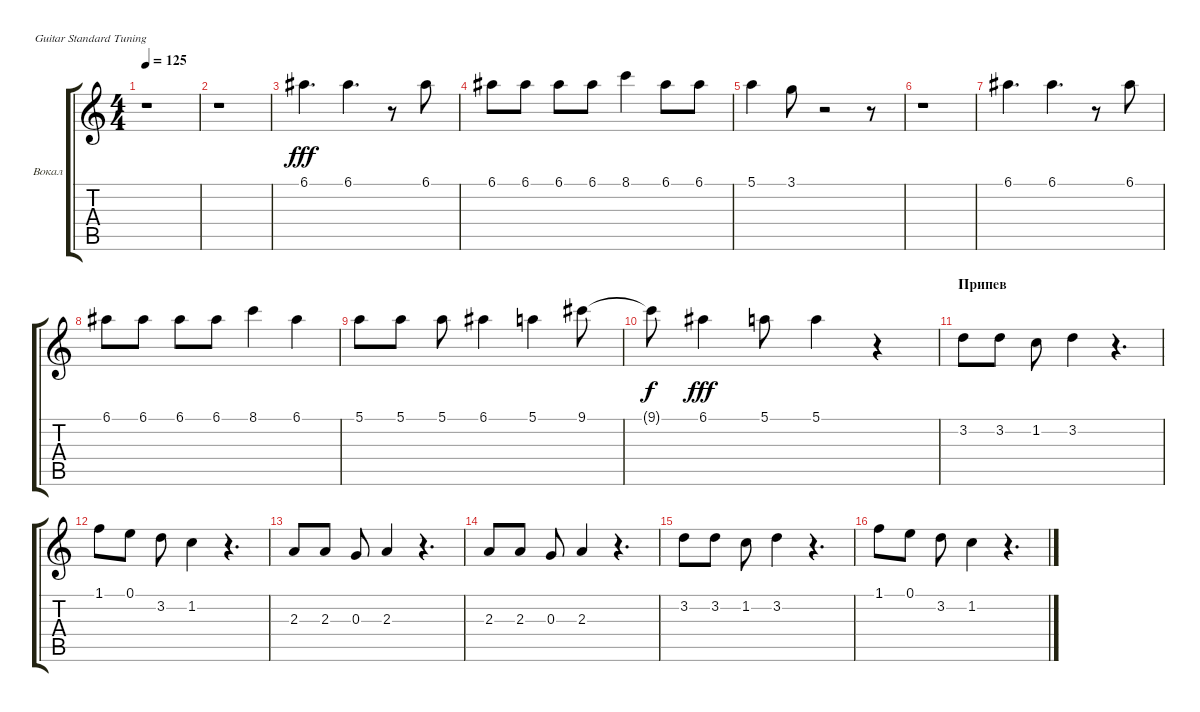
\bracketExtendMode groupsimilarinstruments
\firstSystemTrackNameOrientation horizontal
\otherSystemsTrackNameOrientation horizontal
\track ("Валерий Кипелов" "Вокал") {instrument tenorsax}
\staff {score tabs}
\tuning (E4 B3 G3 D3 A2 E2)
\displaytranspose 12
\ts (4 4)
\tempo 125
\clef g2
\ks c
r.1{dy f} |
r.1 |
6.1.4{d dy fff} 6.1.4{d} r.8 6.1.8 |
6.1.8 6.1.8 6.1.8 6.1.8 8.1.4 6.1.8 6.1.8 |
5.1.4 3.1.8 r.2 r.8 |
r.1 |
6.1.4{d} 6.1.4{d} r.8 6.1.8 |
6.1.8 6.1.8 6.1.8 6.1.8 8.1.4 6.1.4 |
5.1.8 5.1.8 5.1.8 6.1.4 5.1.4 9.1.8 |
9.1{t}.8{dy f} 6.1.4{dy fff} 5.1.8 5.1.4 r.4 |
\section ("" "Припев")
3.2.8 3.2.8 1.2.8 3.2.4 r.4{d} |
1.1.8 0.1.8 3.2.8 1.2.4 r.4{d} |
2.3.8 2.3.8 0.3.8 2.3.4 r.4{d} |
2.3.8 2.3.8 0.3.8 2.3.4 r.4{d} |
3.2.8 3.2.8 1.2.8 3.2.4 r.4{d} |
1.1.8 0.1.8 3.2.8 1.2.4 r.4{d}
